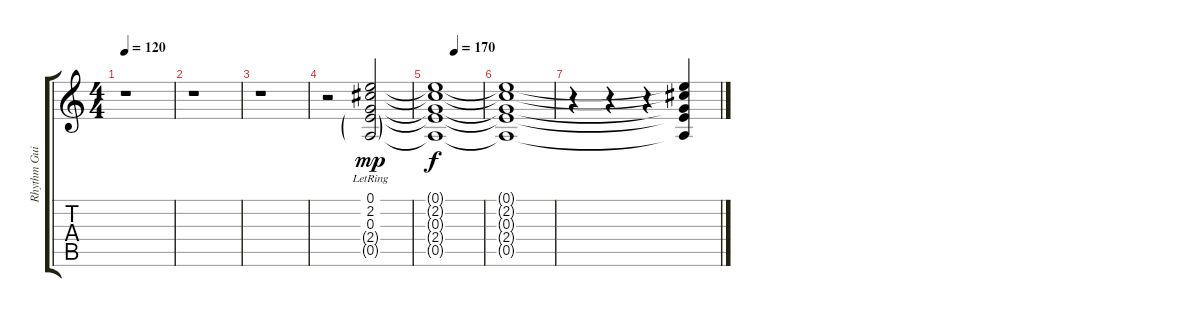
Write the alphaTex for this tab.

\track ("Rhythm Guitar" "Rhythm Gui") {instrument distortionguitar}
\staff {score tabs}
\tuning (E4 B3 G3 D3 A2 E2) {hide}
\ts (4 4)
\tempo 120
\clef g2
\ks c
r.1{dy f} |
r.1 |
r.1 |
r.2 (0.1{lr} 2.2{lr} 0.3{lr} 2.4{g lr} 0.5{g lr}).2{dy mp volume 9} |
\tempo (170 0.4166666666666667)
(0.1{t} 2.2{t} 0.3{t} 2.4{t} 0.5{t}).1{dy f} |
(0.1{t} 2.2{t} 0.3{t} 2.4{t} 0.5{t}).1 |
r.4 r.4 r.4 (0.1{t} 2.2{t} 0.3{t} 2.4{t} 0.5{t}).4
